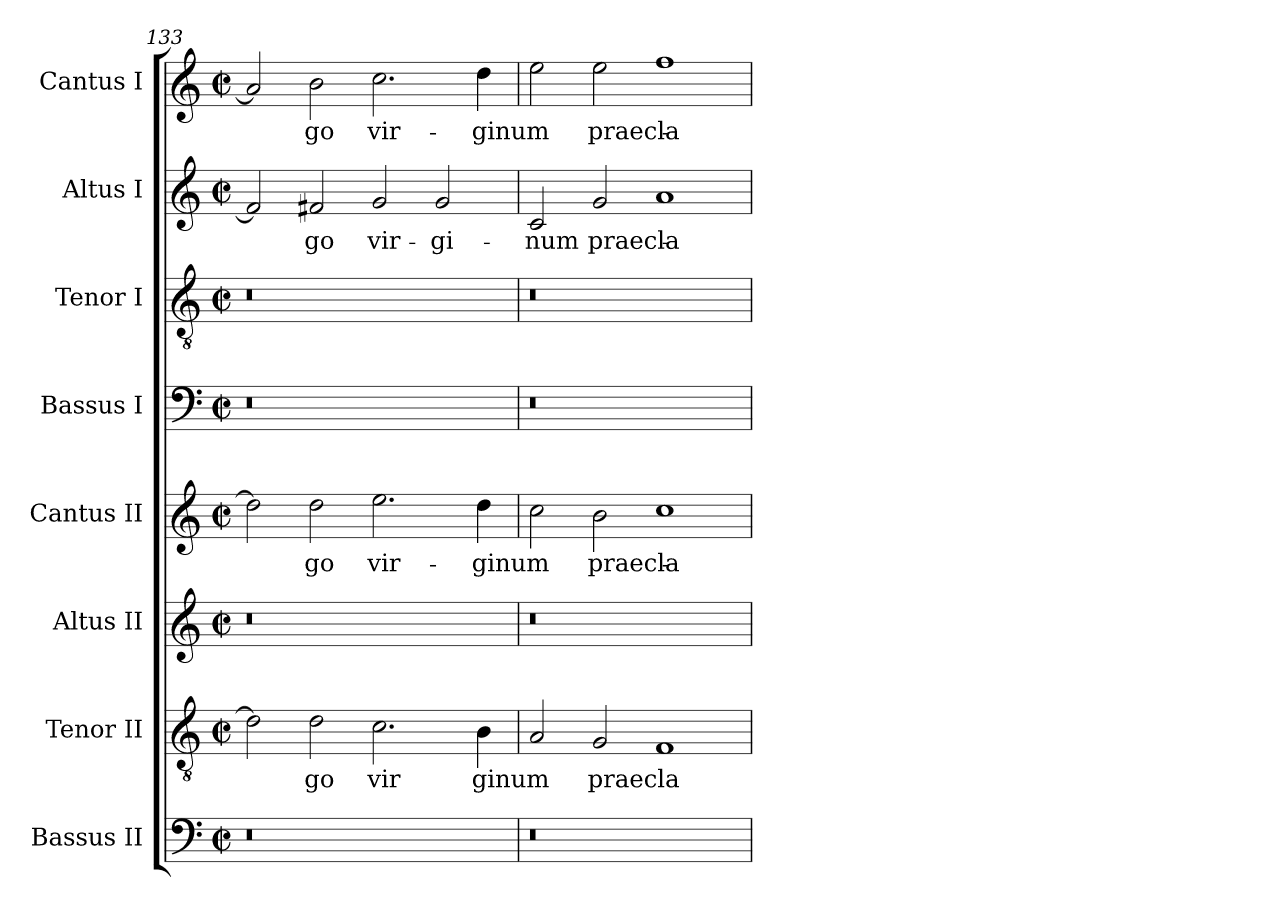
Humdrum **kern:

**kern	**kern	**text	**kern	**kern	**text	**kern	**kern	**kern	**text	**kern	**text
*part8	*part7	*part7	*part6	*part5	*part5	*part4	*part3	*part2	*part2	*part1	*part1
*staff8	*staff7	*staff7	*staff6	*staff5	*staff5	*staff4	*staff3	*staff2	*staff2	*staff1	*staff1
*I"Bassus II	*I"Tenor II	*	*I"Altus II	*I"Cantus II	*	*I"Bassus I	*I"Tenor I	*I"Altus I	*	*I"Cantus I	*
*clefF4	*clefGv2	*	*clefG2	*clefG2	*	*clefF4	*clefGv2	*clefG2	*	*clefG2	*
*k[]	*	*	*	*	*	*	*	*	*	*	*
*C:	*	*	*	*	*	*	*	*	*	*	*
*M2/2	*M2/2	*	*M2/2	*M2/2	*	*M2/2	*M2/2	*M2/2	*	*M2/2	*
*met(c|)	*met(c|)	*	*met(c|)	*met(c|)	*	*met(c|)	*met(c|)	*met(c|)	*	*met(c|)	*
=133	=133	=133	=133	=133	=133	=133	=133	=133	=133	=133	=133
0r	2d\]	.	0r	2dd\]	.	0r	0r	2f#/]	.	2a/]	.
!	!	!LO:LY:b:cj	!	!	!LO:LY:b:cj	!	!	!	!LO:LY:b:cj	!	!LO:LY:b:cj
.	2d\	go	.	2dd\	-go	.	.	2f#X/	-go	2b\	-go
!	!	!LO:LY:b:cj	!	!	!LO:LY:b:cj	!	!	!	!LO:LY:b:cj	!	!LO:LY:b:cj
.	2.c\	vir	.	2.ee\	vir-	.	.	2g/	vir-	2.cc\	vir-
!	!	!	!	!	!	!	!	!	!LO:LY:b:cj	!	!
.	.	.	.	.	.	.	.	2g/	-gi-	.	.
!	!	!LO:LY:b	!	!	!LO:LY:b	!	!	!	!	!	!LO:LY:b
.	4B\	ginum	.	4dd\	-ginum	.	.	.	.	4dd\	-ginum
=134	=134	=134	=134	=134	=134	=134	=134	=134	=134	=134	=134
!	!	!	!	!	!	!	!	!	!LO:LY:b:cj	!	!
0r	2A/	.	0r	2cc\	.	0r	0r	2c/	-num	2ee\	.
!	!	!LO:LY:b:cj	!	!	!LO:LY:b:cj	!	!	!	!LO:LY:b:cj	!	!LO:LY:b:cj
.	2G/	praecla	.	2b\	praecla-	.	.	2g/	praecla-	2ee\	praecla-
.	1F	.	.	1cc	.	.	.	1a	.	1ff	.
=	=	=	=	=	=	=	=	=	=	=	=
*-	*-	*-	*-	*-	*-	*-	*-	*-	*-	*-	*-
